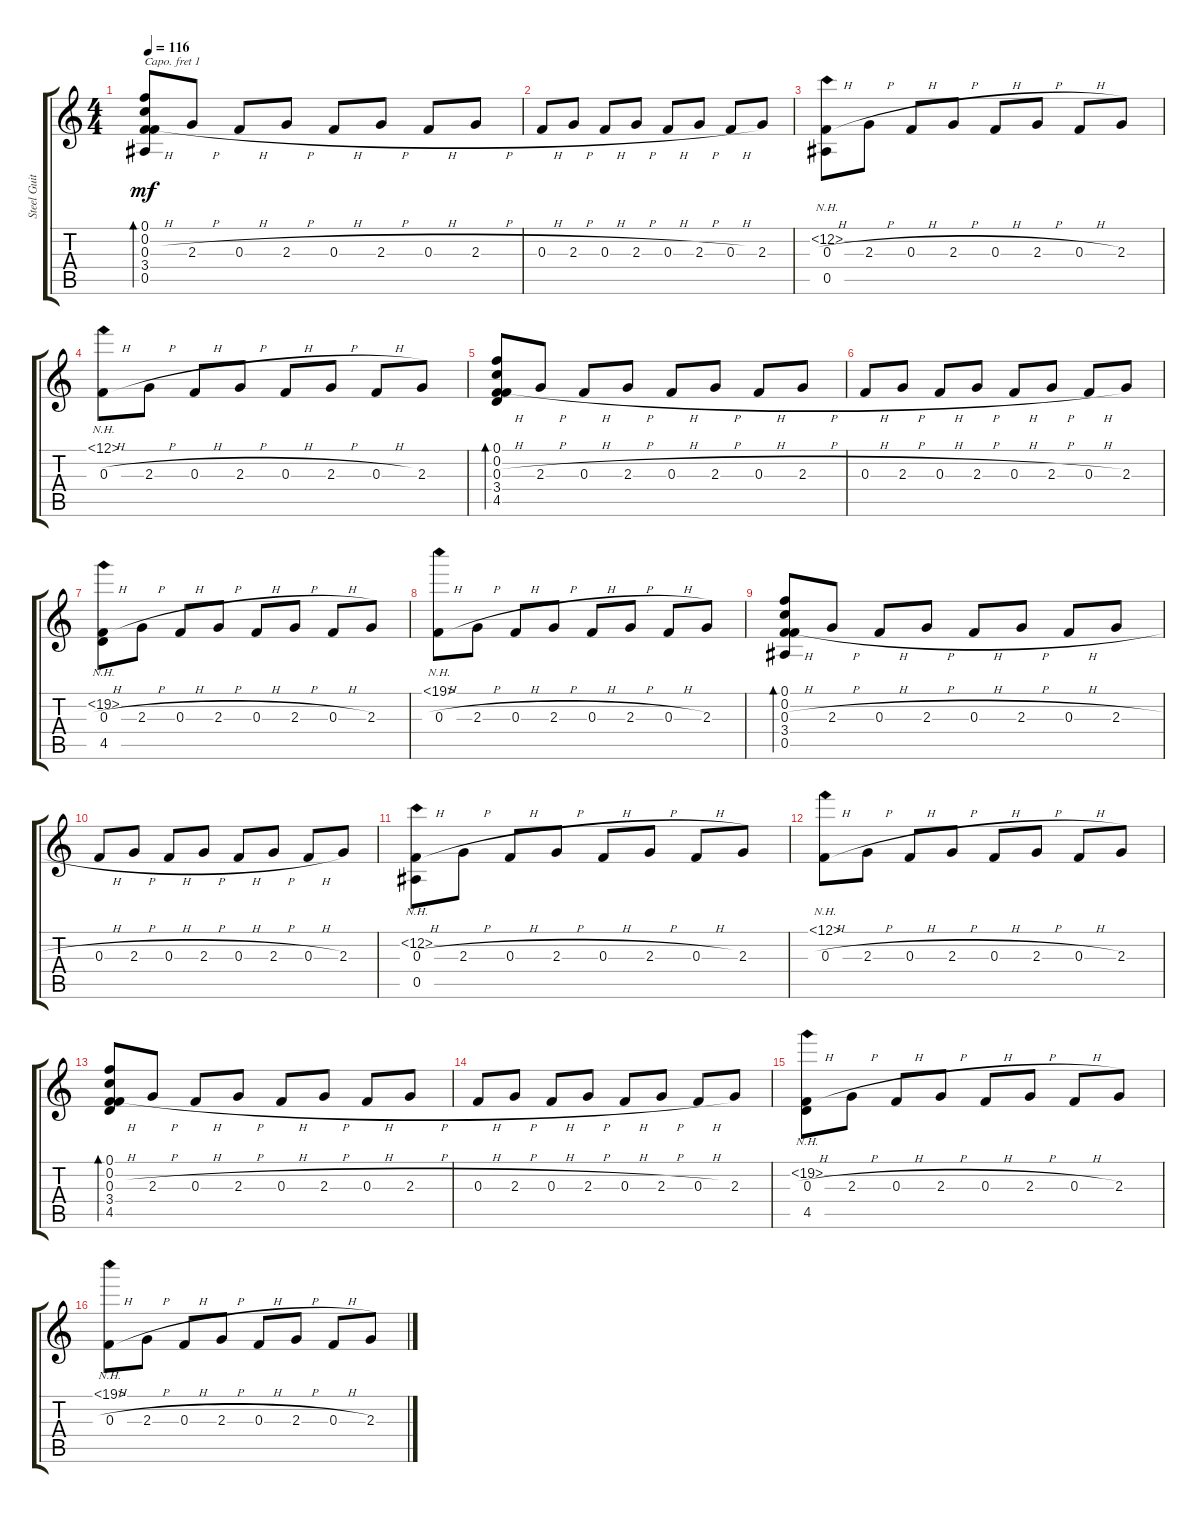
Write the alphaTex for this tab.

\track ("Steel Guitar" "Steel Guit") {instrument acousticguitarsteel}
\staff {score tabs}
\capo 1
\tuning (E4 B3 E3 Db3 A2 E2) {hide}
\ts (4 4)
\tempo 116
\clef g2
\ks c
(0.1 0.2 0.3{h} 3.4 0.5).8{bd 120 dy mf} 2.3{h}.8 0.3{h}.8 2.3{h}.8 0.3{h}.8 2.3{h}.8 0.3{h}.8 2.3{h}.8 |
0.3{h}.8 2.3{h}.8 0.3{h}.8 2.3{h}.8 0.3{h}.8 2.3{h}.8 0.3{h}.8 2.3.8 |
(12.2{nh} 0.3{h} 0.5).8 2.3{h}.8 0.3{h}.8 2.3{h}.8 0.3{h}.8 2.3{h}.8 0.3{h}.8 2.3.8 |
(12.1{nh} 0.3{h}).8 2.3{h}.8 0.3{h}.8 2.3{h}.8 0.3{h}.8 2.3{h}.8 0.3{h}.8 2.3.8 |
(0.1 0.2 0.3{h} 3.4 4.5).8{bd 120} 2.3{h}.8 0.3{h}.8 2.3{h}.8 0.3{h}.8 2.3{h}.8 0.3{h}.8 2.3{h}.8 |
0.3{h}.8 2.3{h}.8 0.3{h}.8 2.3{h}.8 0.3{h}.8 2.3{h}.8 0.3{h}.8 2.3.8 |
(19.2{nh} 0.3{h} 4.5).8 2.3{h}.8 0.3{h}.8 2.3{h}.8 0.3{h}.8 2.3{h}.8 0.3{h}.8 2.3.8 |
(19.1{nh} 0.3{h}).8 2.3{h}.8 0.3{h}.8 2.3{h}.8 0.3{h}.8 2.3{h}.8 0.3{h}.8 2.3.8 |
(0.1 0.2 0.3{h} 3.4 0.5).8{bd 120} 2.3{h}.8 0.3{h}.8 2.3{h}.8 0.3{h}.8 2.3{h}.8 0.3{h}.8 2.3{h}.8 |
0.3{h}.8 2.3{h}.8 0.3{h}.8 2.3{h}.8 0.3{h}.8 2.3{h}.8 0.3{h}.8 2.3.8 |
(12.2{nh} 0.3{h} 0.5).8 2.3{h}.8 0.3{h}.8 2.3{h}.8 0.3{h}.8 2.3{h}.8 0.3{h}.8 2.3.8 |
(12.1{nh} 0.3{h}).8 2.3{h}.8 0.3{h}.8 2.3{h}.8 0.3{h}.8 2.3{h}.8 0.3{h}.8 2.3.8 |
(0.1 0.2 0.3{h} 3.4 4.5).8{bd 120} 2.3{h}.8 0.3{h}.8 2.3{h}.8 0.3{h}.8 2.3{h}.8 0.3{h}.8 2.3{h}.8 |
0.3{h}.8 2.3{h}.8 0.3{h}.8 2.3{h}.8 0.3{h}.8 2.3{h}.8 0.3{h}.8 2.3.8 |
(19.2{nh} 0.3{h} 4.5).8 2.3{h}.8 0.3{h}.8 2.3{h}.8 0.3{h}.8 2.3{h}.8 0.3{h}.8 2.3.8 |
(19.1{nh} 0.3{h}).8 2.3{h}.8 0.3{h}.8 2.3{h}.8 0.3{h}.8 2.3{h}.8 0.3{h}.8 2.3.8
